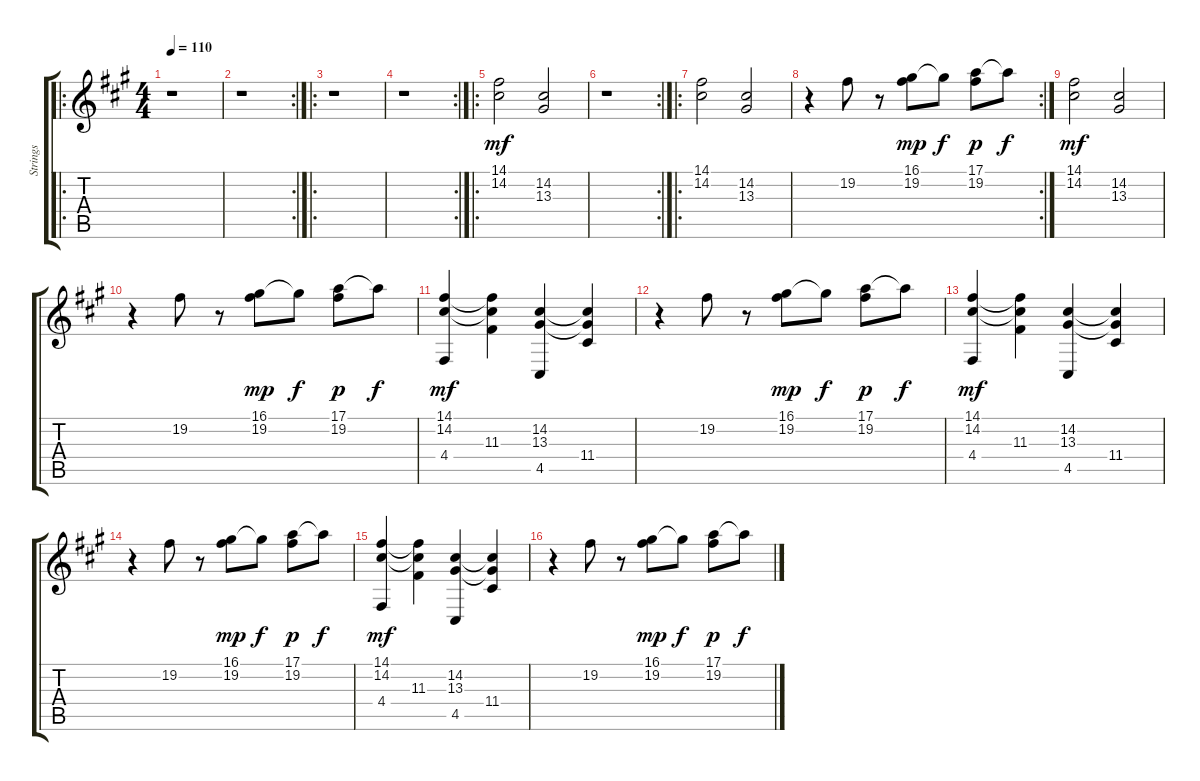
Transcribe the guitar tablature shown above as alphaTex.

\track ("Strings" "Strings") {instrument stringensemble1}
\staff {score tabs}
\tuning (E4 B3 G3 D3 A2 E2) {hide}
\ro
\ts (4 4)
\tempo 110
\clef g2
\ks a
r.1{dy mf} |
\rc 2
r.1 |
\ro
r.1 |
\rc 2
r.1 |
\ro
(14.1 14.2).2{volume 13 balance 8 instrument stringensemble1} (14.2 13.3).2 |
\rc 2
r.1 |
\ro
(14.1 14.2).2 (14.2 13.3).2 |
\rc 2
r.4 19.2.8 r.8 (16.1 19.2).8{dy mp} 16.1{t}.8{dy f} (17.1 19.2).8{dy p} 17.1{t}.8{dy f} |
(14.1 14.2).2{dy mf} (14.2 13.3).2 |
r.4 19.2.8 r.8 (16.1 19.2).8{dy mp} 16.1{t}.8{dy f} (17.1 19.2).8{dy p} 17.1{t}.8{dy f} |
(14.1 14.2 4.4).4{dy mf} (14.1{t} 14.2{t} 11.3).4 (14.2 13.3 4.5).4 (14.2{t} 13.3{t} 11.4).4 |
r.4 19.2.8 r.8 (16.1 19.2).8{dy mp} 16.1{t}.8{dy f} (17.1 19.2).8{dy p} 17.1{t}.8{dy f} |
(14.1 14.2 4.4).4{dy mf} (14.1{t} 14.2{t} 11.3).4 (14.2 13.3 4.5).4 (14.2{t} 13.3{t} 11.4).4 |
r.4 19.2.8 r.8 (16.1 19.2).8{dy mp} 16.1{t}.8{dy f} (17.1 19.2).8{dy p} 17.1{t}.8{dy f} |
(14.1 14.2 4.4).4{dy mf} (14.1{t} 14.2{t} 11.3).4 (14.2 13.3 4.5).4 (14.2{t} 13.3{t} 11.4).4 |
r.4 19.2.8 r.8 (16.1 19.2).8{dy mp} 16.1{t}.8{dy f} (17.1 19.2).8{dy p} 17.1{t}.8{dy f}
